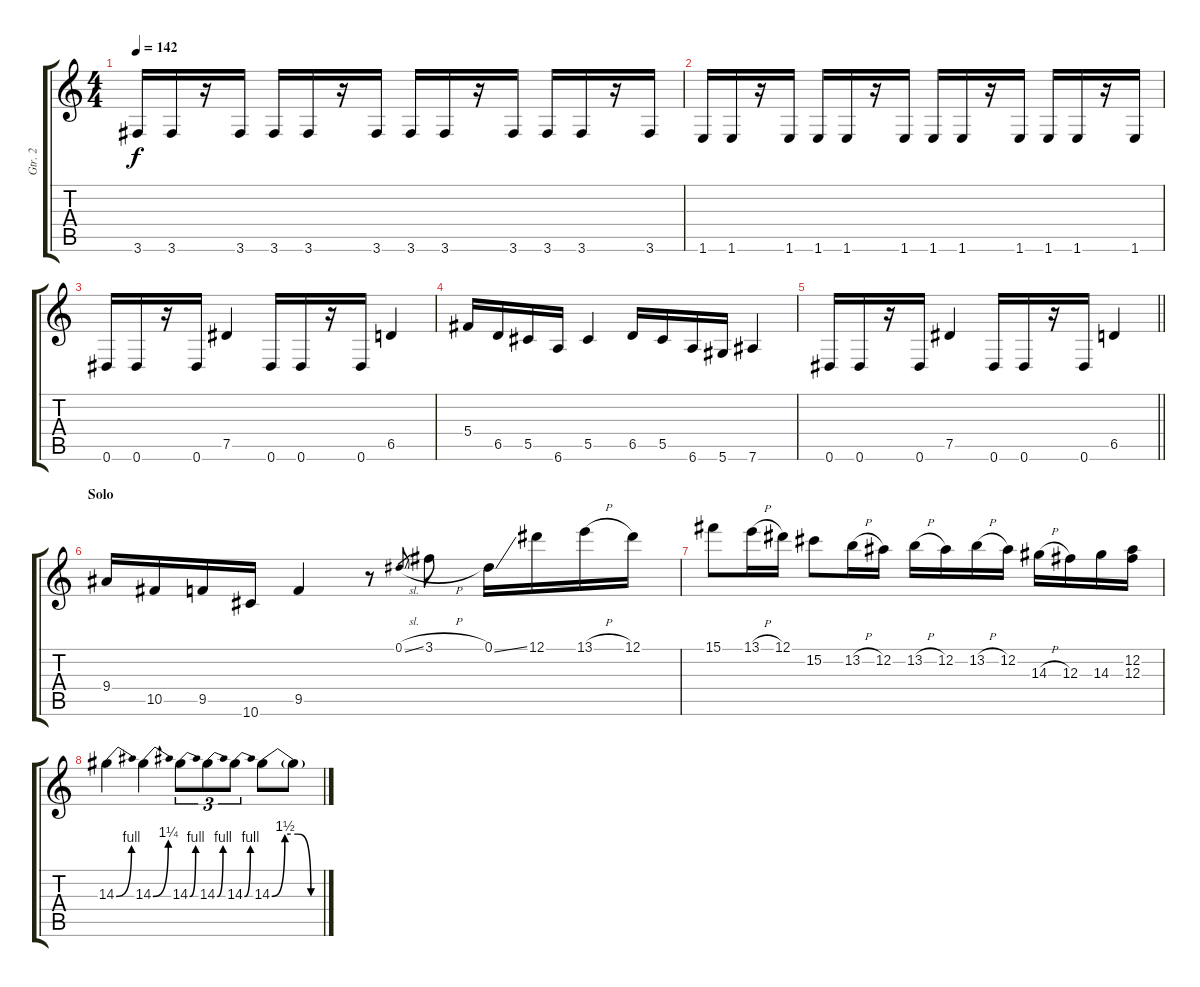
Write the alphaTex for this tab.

\track ("Gtr. 2" "Gtr. 2") {instrument overdrivenguitar}
\staff {score tabs}
\tuning (Eb4 Bb3 Gb3 Db3 Ab2 Eb2) {hide}
\ts (4 4)
\tempo 142
\clef g2
\ks c
3.6.16{dy f} 3.6.16 r.16 3.6.16 3.6.16 3.6.16 r.16 3.6.16 3.6.16 3.6.16 r.16 3.6.16 3.6.16 3.6.16 r.16 3.6.16 |
1.6.16 1.6.16 r.16 1.6.16 1.6.16 1.6.16 r.16 1.6.16 1.6.16 1.6.16 r.16 1.6.16 1.6.16 1.6.16 r.16 1.6.16 |
0.6.16 0.6.16 r.16 0.6.16 7.5.4 0.6.16 0.6.16 r.16 0.6.16 6.5.4 |
5.4.16 6.5.16 5.5.16 6.6.16 5.5.4 6.5.16 5.5.16 6.6.16 5.6.16 7.6.4 |
\barLineRight lightlight
0.6.16 0.6.16 r.16 0.6.16 7.5.4 0.6.16 0.6.16 r.16 0.6.16 6.5.4 |
\section ("" "Solo")
9.4.16 10.5.16 9.5.16 10.6.16 9.5.4 r.8{balance 0} 0.1{sl}.8{gr} 3.1{h}.8{balance 16} 0.1{ss}.16 12.1.16 13.1{h}.16 12.1.16 |
15.1.8 13.1{h}.16 12.1.16 15.2.8 13.2{h}.16 12.2.16 13.2{h}.16 12.2.16 13.2{h}.16 12.2.16 14.3{h}.16 12.3.16 14.3.16 (12.2 12.3).16 |
14.3{be (bend 0 0 60 4)}.4 14.3{be (bend 0 0 60 5)}.4 14.3{be (bend 0 0 60 4)}.8{tu (3 2)} 14.3{be (bend 0 0 60 4)}.8{tu (3 2)} 14.3{be (bend 0 0 60 4)}.8{tu (3 2)} 14.3{be (custom 0 0 15 6 30 6 45 0 60 0)}.8{balance 0} 14.3{t}.8
